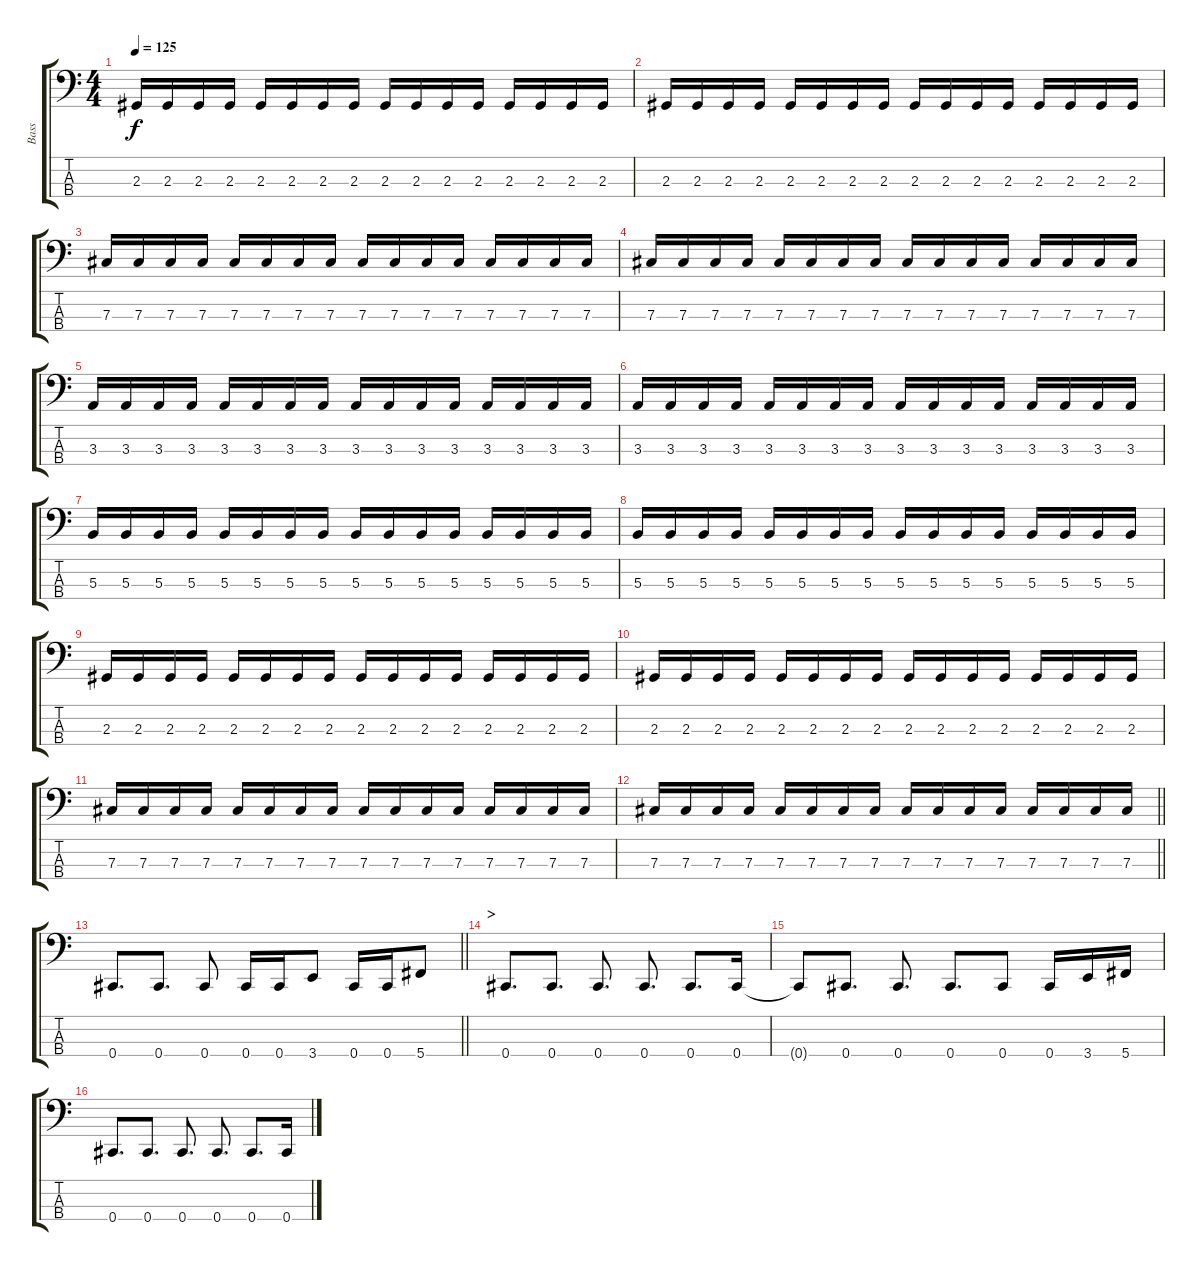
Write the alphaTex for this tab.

\track ("Bass" "Bass") {instrument electricbasspick}
\staff {score tabs}
\tuning (E2 B1 Gb1 Db1) {hide}
\ts (4 4)
\tempo 125
\clef f4
\ks c
2.3.16{dy f} 2.3.16 2.3.16 2.3.16 2.3.16 2.3.16 2.3.16 2.3.16 2.3.16 2.3.16 2.3.16 2.3.16 2.3.16 2.3.16 2.3.16 2.3.16 |
2.3.16 2.3.16 2.3.16 2.3.16 2.3.16 2.3.16 2.3.16 2.3.16 2.3.16 2.3.16 2.3.16 2.3.16 2.3.16 2.3.16 2.3.16 2.3.16 |
7.3.16 7.3.16 7.3.16 7.3.16 7.3.16 7.3.16 7.3.16 7.3.16 7.3.16 7.3.16 7.3.16 7.3.16 7.3.16 7.3.16 7.3.16 7.3.16 |
7.3.16 7.3.16 7.3.16 7.3.16 7.3.16 7.3.16 7.3.16 7.3.16 7.3.16 7.3.16 7.3.16 7.3.16 7.3.16 7.3.16 7.3.16 7.3.16 |
3.3.16 3.3.16 3.3.16 3.3.16 3.3.16 3.3.16 3.3.16 3.3.16 3.3.16 3.3.16 3.3.16 3.3.16 3.3.16 3.3.16 3.3.16 3.3.16 |
3.3.16 3.3.16 3.3.16 3.3.16 3.3.16 3.3.16 3.3.16 3.3.16 3.3.16 3.3.16 3.3.16 3.3.16 3.3.16 3.3.16 3.3.16 3.3.16 |
5.3.16 5.3.16 5.3.16 5.3.16 5.3.16 5.3.16 5.3.16 5.3.16 5.3.16 5.3.16 5.3.16 5.3.16 5.3.16 5.3.16 5.3.16 5.3.16 |
5.3.16 5.3.16 5.3.16 5.3.16 5.3.16 5.3.16 5.3.16 5.3.16 5.3.16 5.3.16 5.3.16 5.3.16 5.3.16 5.3.16 5.3.16 5.3.16 |
2.3.16 2.3.16 2.3.16 2.3.16 2.3.16 2.3.16 2.3.16 2.3.16 2.3.16 2.3.16 2.3.16 2.3.16 2.3.16 2.3.16 2.3.16 2.3.16 |
2.3.16 2.3.16 2.3.16 2.3.16 2.3.16 2.3.16 2.3.16 2.3.16 2.3.16 2.3.16 2.3.16 2.3.16 2.3.16 2.3.16 2.3.16 2.3.16 |
7.3.16 7.3.16 7.3.16 7.3.16 7.3.16 7.3.16 7.3.16 7.3.16 7.3.16 7.3.16 7.3.16 7.3.16 7.3.16 7.3.16 7.3.16 7.3.16 |
\barLineRight lightlight
7.3.16 7.3.16 7.3.16 7.3.16 7.3.16 7.3.16 7.3.16 7.3.16 7.3.16 7.3.16 7.3.16 7.3.16 7.3.16 7.3.16 7.3.16 7.3.16 |
\barLineRight lightlight
0.4.8{d} 0.4.8{d} 0.4.8 0.4.16 0.4.16 3.4.8 0.4.16 0.4.16 5.4.8 |
\section ("" ">")
0.4.8{d} 0.4.8{d} 0.4.8{d} 0.4.8{d} 0.4.8{d} 0.4.16 |
0.4{t}.8 0.4.8{d} 0.4.8{d} 0.4.8{d} 0.4.8 0.4.16 3.4.16 5.4.16 |
0.4.8{d} 0.4.8{d} 0.4.8{d} 0.4.8{d} 0.4.8{d} 0.4.16
